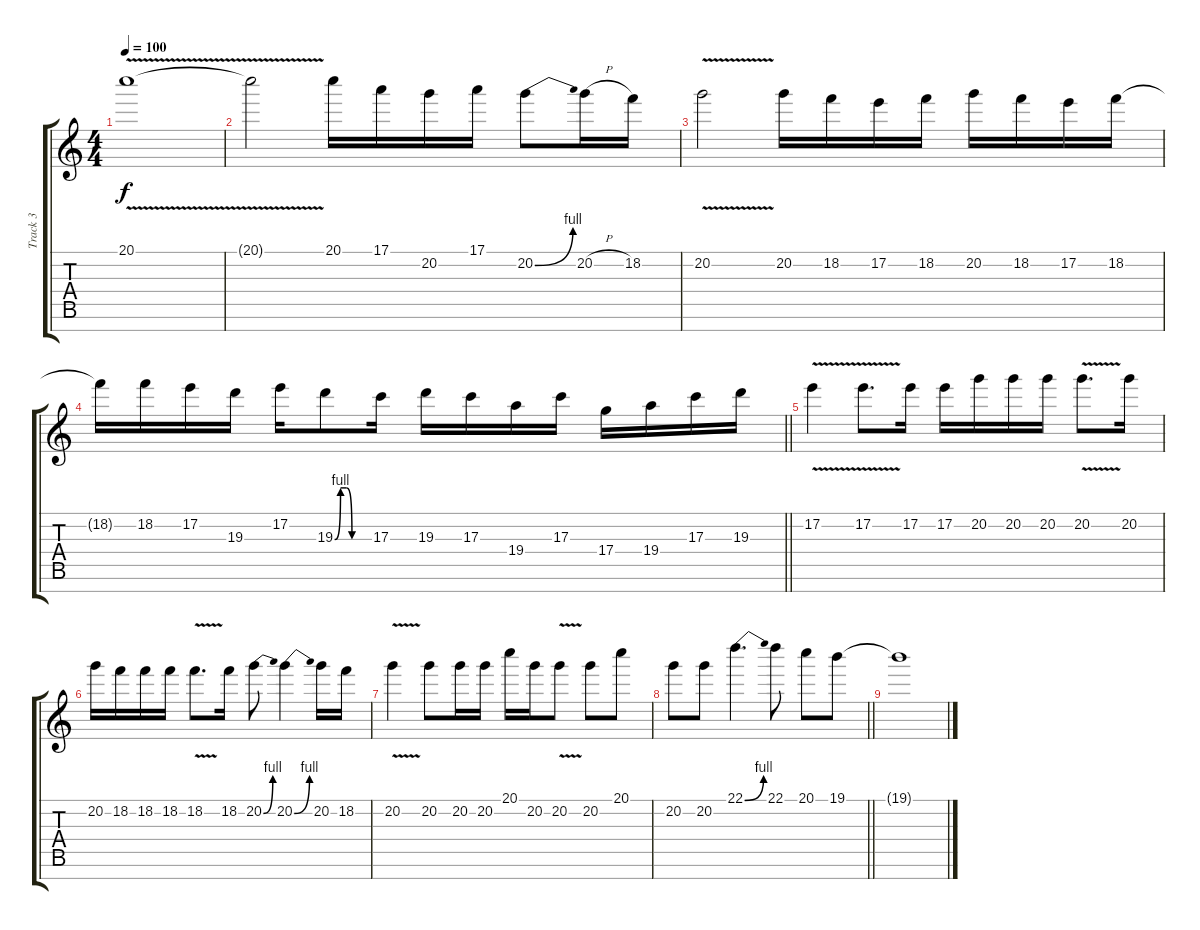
\track ("Track 3" "Track 3") {instrument distortionguitar}
\staff {score tabs}
\tuning (E4 B3 G3 D3 A2 E2 B1) {hide}
\ts (4 4)
\tempo 100
\clef g2
\ks c
20.1{v}.1{dy f} |
20.1{t}.2 20.1.16 17.1.16 20.2.16 17.1.16 20.2{be (bend 0 0 60 4)}.8 20.2{h}.16 18.2.16 |
20.2{v}.2 20.2.16 18.2.16 17.2.16 18.2.16 20.2.16 18.2.16 17.2.16 18.2.16 |
\barLineRight lightlight
18.2{t}.16 18.2.16 17.2.16 19.3.16 17.2.16 19.3{be (custom 0 0 10 4 20 4 30 0 60 0)}.8 17.3.16 19.3.16 17.3.16 19.4.16 17.3.16 17.4.16 19.4.16 17.3.16 19.3.16 |
17.2{v}.4 17.2{v}.8{d} 17.2.16 17.2.16 20.2.16 20.2.16 20.2.16 20.2{v}.8{d} 20.2.16 |
20.2.16 18.2.16 18.2.16 18.2.16 18.2{v}.8{d} 18.2.16 20.2{be (bend 0 0 60 4)}.8 20.2{be (bend 0 0 60 4)}.4 20.2.16 18.2.16 |
20.2{v}.4 20.2.8 20.2.16 20.2.16 20.1.16 20.2.16 20.2{v}.8 20.2.8 20.1.8 |
\barLineRight lightlight
20.2.8 20.2.8 22.1{be (bend 0 0 60 4)}.4{d} 22.1.8 20.1.8 19.1.8 |
19.1{t}.1
